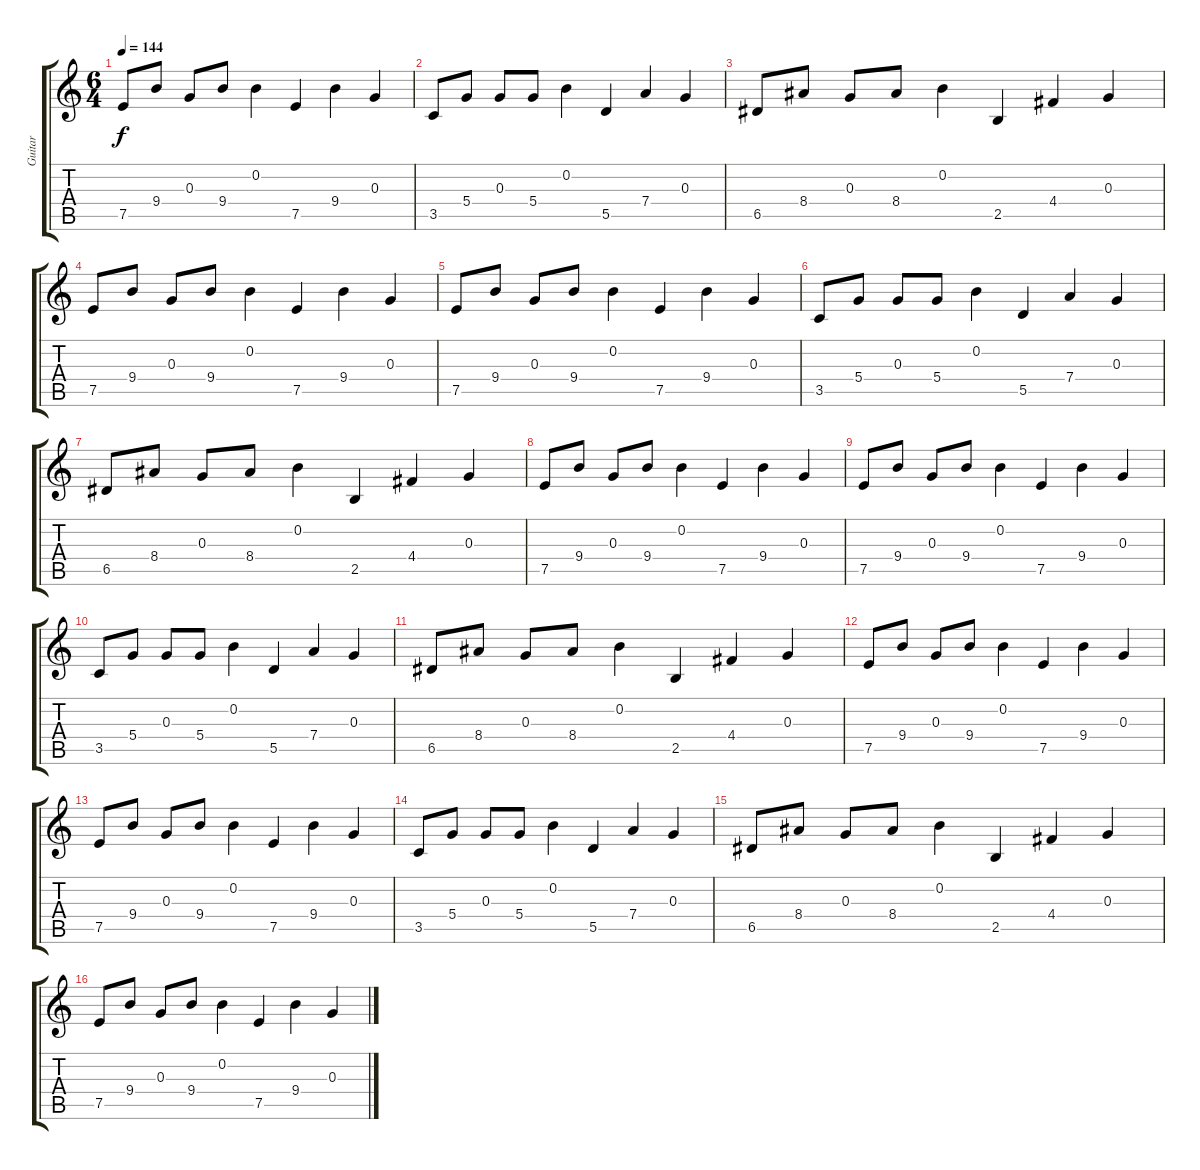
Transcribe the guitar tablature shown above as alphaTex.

\track ("Guitar" "Guitar") {instrument electricguitarclean}
\staff {score tabs}
\tuning (E4 B3 G3 D3 A2 E2) {hide}
\ts (6 4)
\tempo 144
\clef g2
\ks c
7.5.8{dy f} 9.4.8 0.3.8 9.4.8 0.2.4 7.5.4 9.4.4 0.3.4 |
3.5.8 5.4.8 0.3.8 5.4.8 0.2.4 5.5.4 7.4.4 0.3.4 |
6.5.8 8.4.8 0.3.8 8.4.8 0.2.4 2.5.4 4.4.4 0.3.4 |
7.5.8 9.4.8 0.3.8 9.4.8 0.2.4 7.5.4 9.4.4 0.3.4 |
7.5.8 9.4.8 0.3.8 9.4.8 0.2.4 7.5.4 9.4.4 0.3.4 |
3.5.8 5.4.8 0.3.8 5.4.8 0.2.4 5.5.4 7.4.4 0.3.4 |
6.5.8 8.4.8 0.3.8 8.4.8 0.2.4 2.5.4 4.4.4 0.3.4 |
7.5.8 9.4.8 0.3.8 9.4.8 0.2.4 7.5.4 9.4.4 0.3.4 |
7.5.8 9.4.8 0.3.8 9.4.8 0.2.4 7.5.4 9.4.4 0.3.4 |
3.5.8 5.4.8 0.3.8 5.4.8 0.2.4 5.5.4 7.4.4 0.3.4 |
6.5.8 8.4.8 0.3.8 8.4.8 0.2.4 2.5.4 4.4.4 0.3.4 |
7.5.8 9.4.8 0.3.8 9.4.8 0.2.4 7.5.4 9.4.4 0.3.4 |
7.5.8 9.4.8 0.3.8 9.4.8 0.2.4 7.5.4 9.4.4 0.3.4 |
3.5.8 5.4.8 0.3.8 5.4.8 0.2.4 5.5.4 7.4.4 0.3.4 |
6.5.8 8.4.8 0.3.8 8.4.8 0.2.4 2.5.4 4.4.4 0.3.4 |
7.5.8 9.4.8 0.3.8 9.4.8 0.2.4 7.5.4 9.4.4 0.3.4
